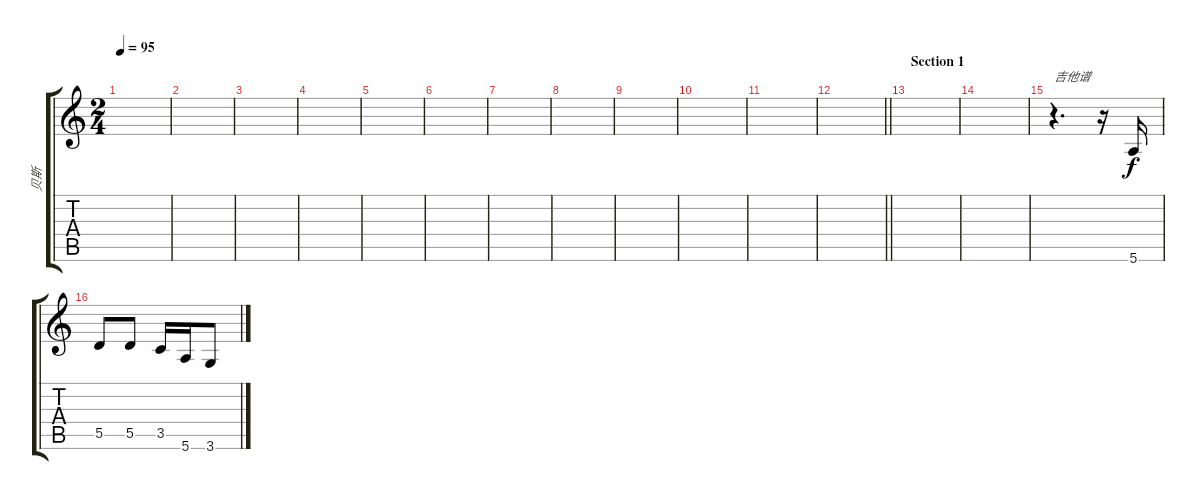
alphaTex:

\track ("贝斯" "贝斯") {instrument acousticbass}
\staff {score tabs}
\tuning (E4 B3 G3 D3 A2 E2) {hide}
\ts (2 4)
\tempo 95
\clef g2
\ks c
|
|
|
|
|
|
|
|
|
|
|
\barLineRight lightlight
|
\section ("" "Section 1")
|
|
r.4{d txt "吉他谱"} r.16 5.6.16 |
5.5.8 5.5.8 3.5.16 5.6.16 3.6.8
